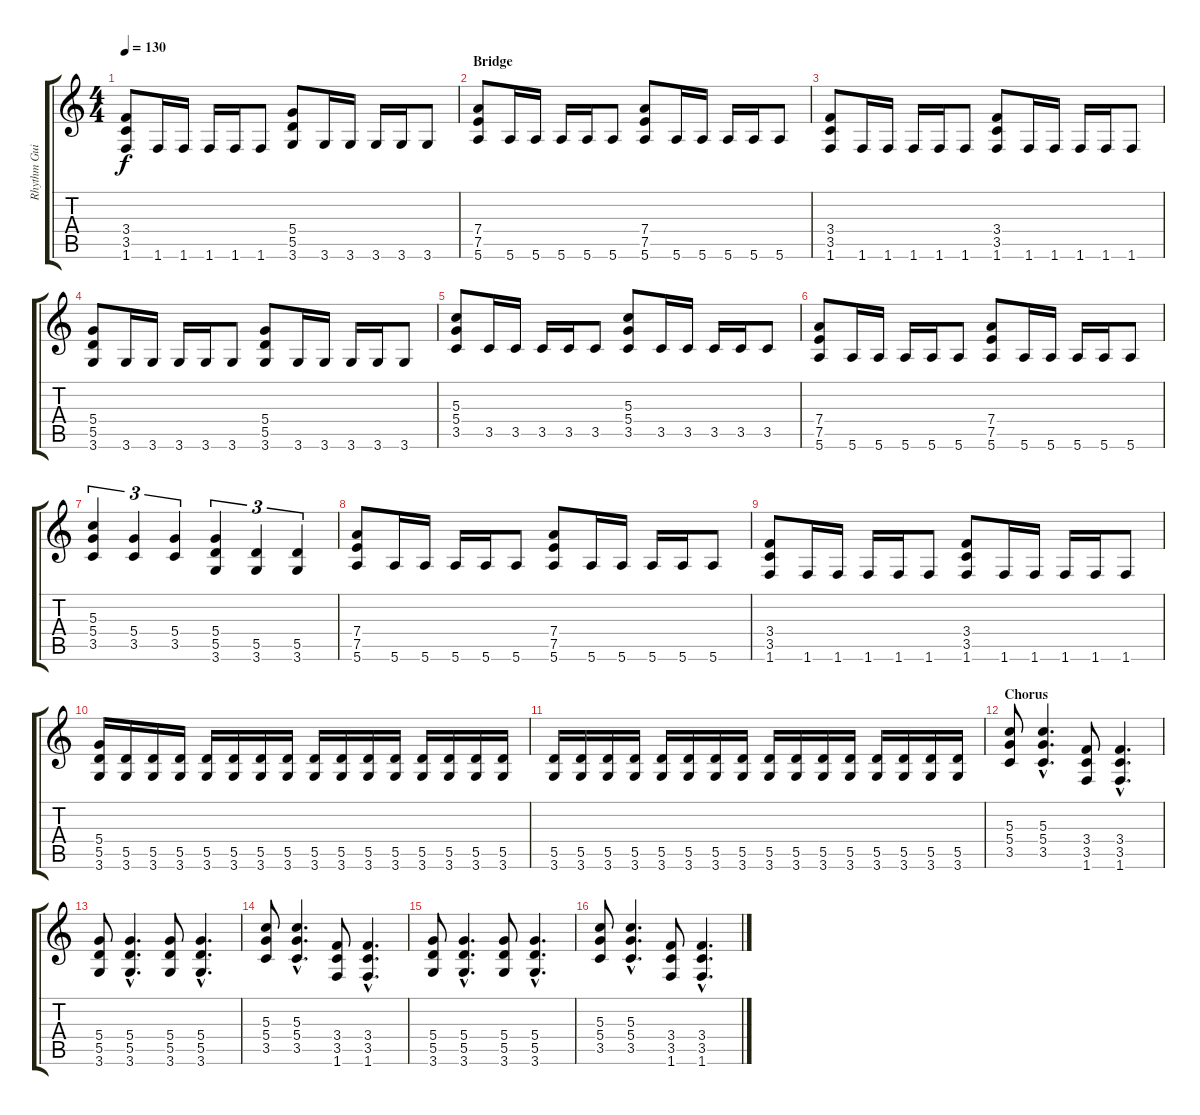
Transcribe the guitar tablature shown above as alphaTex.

\track ("Rhythm Guitar" "Rhythm Gui") {instrument distortionguitar}
\staff {score tabs}
\tuning (E4 B3 G3 D3 A2 E2) {hide}
\ts (4 4)
\tempo 130
\clef g2
\ks c
(3.4 3.5 1.6).8{dy f} 1.6.16 1.6.16 1.6.16 1.6.16 1.6.8 (5.4 5.5 3.6).8 3.6.16 3.6.16 3.6.16 3.6.16 3.6.8 |
\section ("" "Bridge")
(7.4 7.5 5.6).8 5.6.16 5.6.16 5.6.16 5.6.16 5.6.8 (7.4 7.5 5.6).8 5.6.16 5.6.16 5.6.16 5.6.16 5.6.8 |
(3.4 3.5 1.6).8 1.6.16 1.6.16 1.6.16 1.6.16 1.6.8 (3.4 3.5 1.6).8 1.6.16 1.6.16 1.6.16 1.6.16 1.6.8 |
(5.4 5.5 3.6).8 3.6.16 3.6.16 3.6.16 3.6.16 3.6.8 (5.4 5.5 3.6).8 3.6.16 3.6.16 3.6.16 3.6.16 3.6.8 |
(5.3 5.4 3.5).8 3.5.16 3.5.16 3.5.16 3.5.16 3.5.8 (5.3 5.4 3.5).8 3.5.16 3.5.16 3.5.16 3.5.16 3.5.8 |
(7.4 7.5 5.6).8 5.6.16 5.6.16 5.6.16 5.6.16 5.6.8 (7.4 7.5 5.6).8 5.6.16 5.6.16 5.6.16 5.6.16 5.6.8 |
(5.3 5.4 3.5).4{tu (3 2)} (5.4 3.5).4{tu (3 2)} (5.4 3.5).4{tu (3 2)} (5.4 5.5 3.6).4{tu (3 2)} (5.5 3.6).4{tu (3 2)} (5.5 3.6).4{tu (3 2)} |
(7.4 7.5 5.6).8 5.6.16 5.6.16 5.6.16 5.6.16 5.6.8 (7.4 7.5 5.6).8 5.6.16 5.6.16 5.6.16 5.6.16 5.6.8 |
(3.4 3.5 1.6).8 1.6.16 1.6.16 1.6.16 1.6.16 1.6.8 (3.4 3.5 1.6).8 1.6.16 1.6.16 1.6.16 1.6.16 1.6.8 |
(5.4 5.5 3.6).16 (5.5 3.6).16 (5.5 3.6).16 (5.5 3.6).16 (5.5 3.6).16 (5.5 3.6).16 (5.5 3.6).16 (5.5 3.6).16 (5.5 3.6).16 (5.5 3.6).16 (5.5 3.6).16 (5.5 3.6).16 (5.5 3.6).16 (5.5 3.6).16 (5.5 3.6).16 (5.5 3.6).16 |
(5.5 3.6).16 (5.5 3.6).16 (5.5 3.6).16 (5.5 3.6).16 (5.5 3.6).16 (5.5 3.6).16 (5.5 3.6).16 (5.5 3.6).16 (5.5 3.6).16 (5.5 3.6).16 (5.5 3.6).16 (5.5 3.6).16 (5.5 3.6).16 (5.5 3.6).16 (5.5 3.6).16 (5.5 3.6).16 |
\section ("" "Chorus")
(5.3 5.4 3.5).8 (5.3{hac} 5.4{hac} 3.5{hac}).4{d} (3.4 3.5 1.6).8 (3.4{hac} 3.5{hac} 1.6{hac}).4{d} |
(5.4 5.5 3.6).8 (5.4{hac} 5.5{hac} 3.6{hac}).4{d} (5.4 5.5 3.6).8 (5.4{hac} 5.5{hac} 3.6{hac}).4{d} |
(5.3 5.4 3.5).8 (5.3{hac} 5.4{hac} 3.5{hac}).4{d} (3.4 3.5 1.6).8 (3.4{hac} 3.5{hac} 1.6{hac}).4{d} |
(5.4 5.5 3.6).8 (5.4{hac} 5.5{hac} 3.6{hac}).4{d} (5.4 5.5 3.6).8 (5.4{hac} 5.5{hac} 3.6{hac}).4{d} |
(5.3 5.4 3.5).8 (5.3{hac} 5.4{hac} 3.5{hac}).4{d} (3.4 3.5 1.6).8 (3.4{hac} 3.5{hac} 1.6{hac}).4{d}
